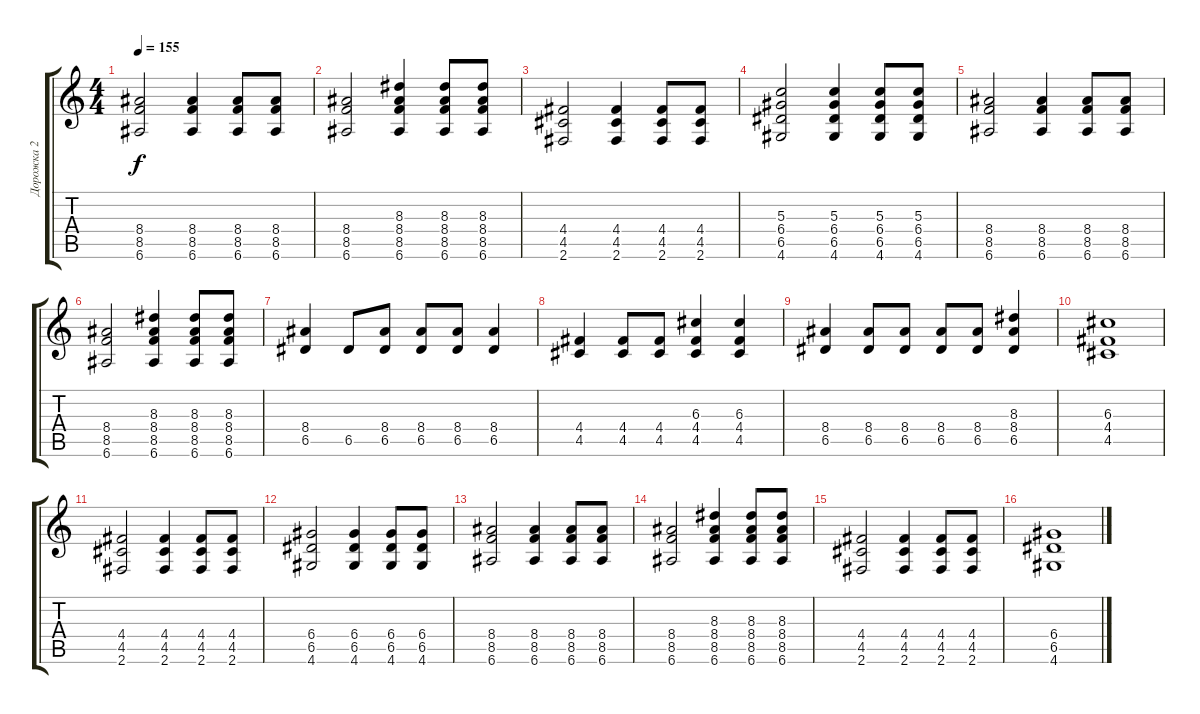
\track ("Дорожка 2" "Дорожка 2") {instrument acousticguitarsteel}
\staff {score tabs}
\tuning (E4 B3 G3 D3 A2 E2) {hide}
\ts (4 4)
\tempo 155
\clef g2
\ks c
(8.4 8.5 6.6).2{dy f} (8.4 8.5 6.6).4 (8.4 8.5 6.6).8 (8.4 8.5 6.6).8 |
(8.4 8.5 6.6).2 (8.3 8.4 8.5 6.6).4 (8.3 8.4 8.5 6.6).8 (8.3 8.4 8.5 6.6).8 |
(4.4 4.5 2.6).2 (4.4 4.5 2.6).4 (4.4 4.5 2.6).8 (4.4 4.5 2.6).8 |
(5.3 6.4 6.5 4.6).2 (5.3 6.4 6.5 4.6).4 (5.3 6.4 6.5 4.6).8 (5.3 6.4 6.5 4.6).8 |
(8.4 8.5 6.6).2 (8.4 8.5 6.6).4 (8.4 8.5 6.6).8 (8.4 8.5 6.6).8 |
(8.4 8.5 6.6).2 (8.3 8.4 8.5 6.6).4 (8.3 8.4 8.5 6.6).8 (8.3 8.4 8.5 6.6).8 |
(8.4 6.5).4 6.5.8 (8.4 6.5).8 (8.4 6.5).8 (8.4 6.5).8 (8.4 6.5).4 |
(4.4 4.5).4 (4.4 4.5).8 (4.4 4.5).8 (6.3 4.4 4.5).4 (6.3 4.4 4.5).4 |
(8.4 6.5).4 (8.4 6.5).8 (8.4 6.5).8 (8.4 6.5).8 (8.4 6.5).8 (8.3 8.4 6.5).4 |
(6.3 4.4 4.5).1 |
(4.4 4.5 2.6).2 (4.4 4.5 2.6).4 (4.4 4.5 2.6).8 (4.4 4.5 2.6).8 |
(6.4 6.5 4.6).2 (6.4 6.5 4.6).4 (6.4 6.5 4.6).8 (6.4 6.5 4.6).8 |
(8.4 8.5 6.6).2 (8.4 8.5 6.6).4 (8.4 8.5 6.6).8 (8.4 8.5 6.6).8 |
(8.4 8.5 6.6).2 (8.3 8.4 8.5 6.6).4 (8.3 8.4 8.5 6.6).8 (8.3 8.4 8.5 6.6).8 |
(4.4 4.5 2.6).2 (4.4 4.5 2.6).4 (4.4 4.5 2.6).8 (4.4 4.5 2.6).8 |
(6.4 6.5 4.6).1
